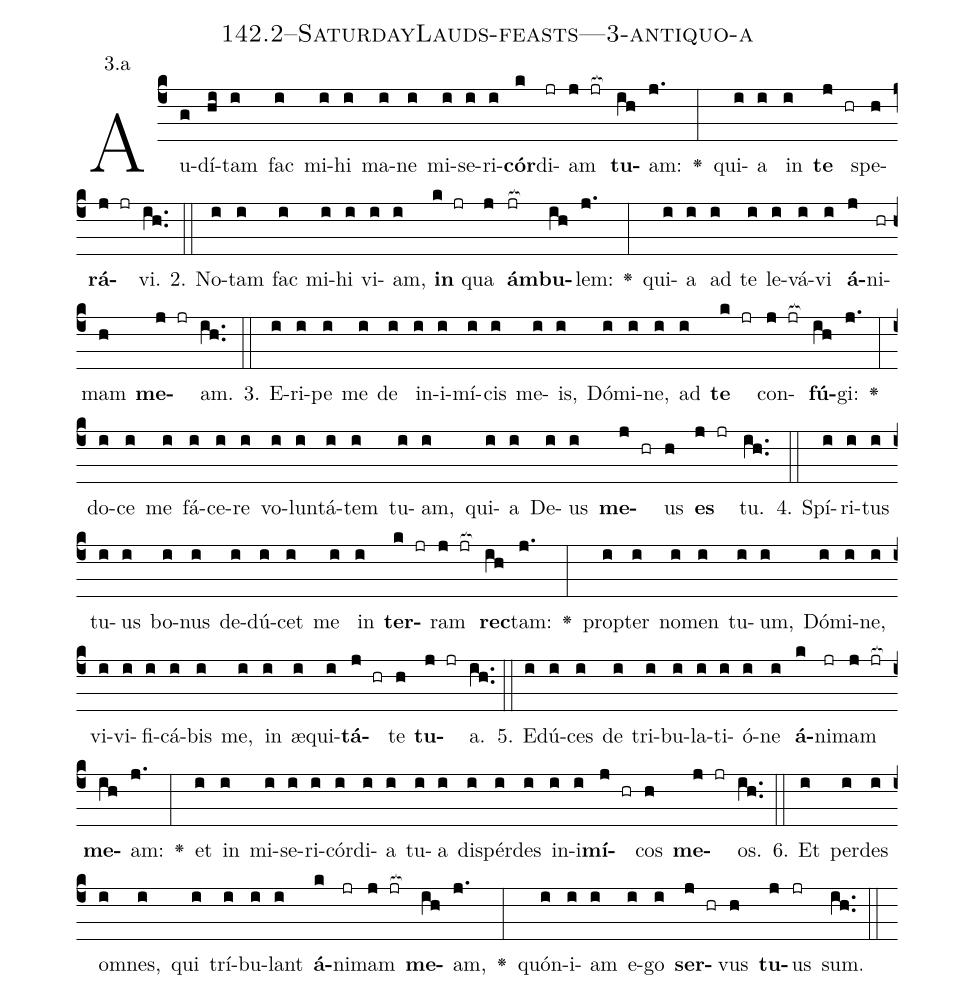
name: 142.2--SaturdayLauds-feasts---3-antiquo-a;
annotation: 3.a;
%%
(c4)Au(g)dí(hi)tam(i) fac(i) mi(i)hi(i) ma(i)ne(i) mi(i)se(i)ri(i)<b>cór</b>(k)di(jr)am(j jr[ocb:1{]) <b>tu</b>(ih[ocb:0}])am:(j.) <v>\greheightstar</v>(:) qui(i)a(i) in(i) <b>te</b>(j hr) spe(h)<b>rá</b>(j jr)vi.(ih..) (::)
2. No(i)tam(i) fac(i) mi(i)hi(i) vi(i)am,(i) <b>in</b>(k jr) qua(j) <b>ám</b>(jr[ocb:1{])<b>bu</b>(ih[ocb:0}])lem:(j.) <v>\greheightstar</v>(:) qui(i)a(i) ad(i) te(i) le(i)vá(i)vi(i) <b>á</b>(j)ni(hr)mam(h) <b>me</b>(j jr)am.(ih..) (::)
3. E(i)ri(i)pe(i) me(i) de(i) in(i)i(i)mí(i)cis(i) me(i)is,(i) Dó(i)mi(i)ne,(i) ad(i) <b>te</b>(k jr) con(j jr[ocb:1{])<b>fú</b>(ih[ocb:0}])gi:(j.) <v>\greheightstar</v>(:) do(i)ce(i) me(i) fá(i)ce(i)re(i) vo(i)lun(i)tá(i)tem(i) tu(i)am,(i) qui(i)a(i) De(i)us(i) <b>me</b>(j hr)us(h) <b>es</b>(j jr) tu.(ih..) (::)
4. Spí(i)ri(i)tus(i) tu(i)us(i) bo(i)nus(i) de(i)dú(i)cet(i) me(i) in(i) <b>ter</b>(k jr)ram(j jr[ocb:1{]) <b>rec</b>(ih[ocb:0}])tam:(j.) <v>\greheightstar</v>(:) prop(i)ter(i) no(i)men(i) tu(i)um,(i) Dó(i)mi(i)ne,(i) vi(i)vi(i)fi(i)cá(i)bis(i) me,(i) in(i) æ(i)qui(i)<b>tá</b>(j hr)te(h) <b>tu</b>(j jr)a.(ih..) (::)
5. E(i)dú(i)ces(i) de(i) tri(i)bu(i)la(i)ti(i)ó(i)ne(i) <b>á</b>(k)ni(jr)mam(j jr[ocb:1{]) <b>me</b>(ih[ocb:0}])am:(j.) <v>\greheightstar</v>(:) et(i) in(i) mi(i)se(i)ri(i)cór(i)di(i)a(i) tu(i)a(i) dis(i)pér(i)des(i) in(i)i(i)<b>mí</b>(j hr)cos(h) <b>me</b>(j jr)os.(ih..) (::)
6. Et(i) per(i)des(i) om(i)nes,(i) qui(i) trí(i)bu(i)lant(i) <b>á</b>(k)ni(jr)mam(j jr[ocb:1{]) <b>me</b>(ih[ocb:0}])am,(j.) <v>\greheightstar</v>(:) quón(i)i(i)am(i) e(i)go(i) <b>ser</b>(j hr)vus(h) <b>tu</b>(j)us(jr) sum.(ih..) (::)
